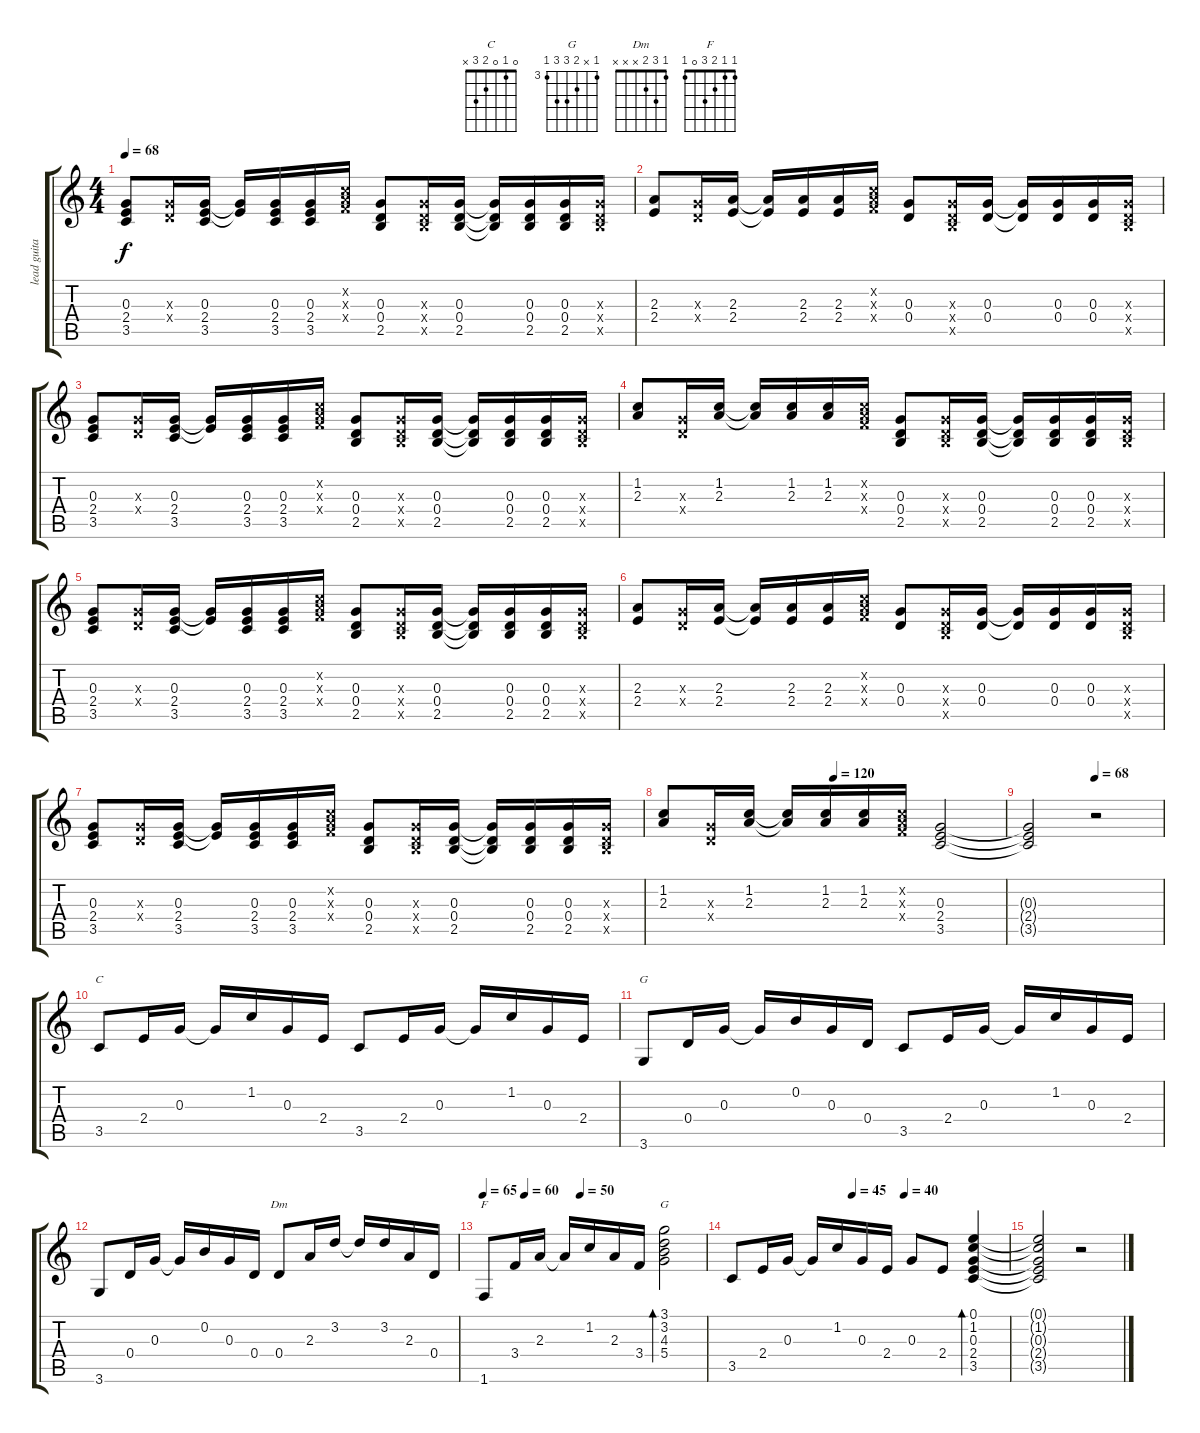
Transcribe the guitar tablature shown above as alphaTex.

\track ("lead guitar" "lead guita") {instrument distortionguitar}
\staff {score tabs}
\tuning (E4 B3 G3 D3 A2 E2) {hide}
\chord ("C" 0 1 0 2 3 x)
\chord ("G" 3 0 0 0 2 3)
\chord ("Dm" 1 3 2 x x x)
\chord ("F" 1 1 2 3 0 1)
\chord ("G" 3 x 4 5 5 3) {firstfret 3}
\ts (4 4)
\tempo 68
\clef g2
\ks c
(0.3 2.4 3.5).8{dy f} (0.3{x} 0.4{x}).16 (0.3 2.4 3.5).16 (0.3{t} 2.4{t}).16 (0.3 2.4 3.5).16 (0.3 2.4 3.5).16 (1.2{x} 2.3{x} 3.4{x}).16 (0.3 0.4 2.5).8 (0.3{x} 0.4{x} 2.5{x}).16 (0.3 0.4 2.5).16 (0.3{t} 0.4{t} 2.5{t}).16 (0.3 0.4 2.5).16 (0.3 0.4 2.5).16 (0.3{x} 0.4{x} 2.5{x}).16 |
(2.3 2.4).8 (0.3{x} 0.4{x}).16 (2.3 2.4).16 (2.3{t} 2.4{t}).16 (2.3 2.4).16 (2.3 2.4).16 (1.2{x} 2.3{x} 3.4{x}).16 (0.3 0.4).8 (0.3{x} 0.4{x} 2.5{x}).16 (0.3 0.4).16 (0.3{t} 0.4{t}).16 (0.3 0.4).16 (0.3 0.4).16 (0.3{x} 0.4{x} 2.5{x}).16 |
(0.3 2.4 3.5).8 (0.3{x} 0.4{x}).16 (0.3 2.4 3.5).16 (0.3{t} 2.4{t}).16 (0.3 2.4 3.5).16 (0.3 2.4 3.5).16 (1.2{x} 2.3{x} 3.4{x}).16 (0.3 0.4 2.5).8 (0.3{x} 0.4{x} 2.5{x}).16 (0.3 0.4 2.5).16 (0.3{t} 0.4{t} 2.5{t}).16 (0.3 0.4 2.5).16 (0.3 0.4 2.5).16 (0.3{x} 0.4{x} 2.5{x}).16 |
(1.2 2.3).8 (0.3{x} 0.4{x}).16 (1.2 2.3).16 (1.2{t} 2.3{t}).16 (1.2 2.3).16 (1.2 2.3).16 (1.2{x} 2.3{x} 3.4{x}).16 (0.3 0.4 2.5).8 (0.3{x} 0.4{x} 2.5{x}).16 (0.3 0.4 2.5).16 (0.3{t} 0.4{t} 2.5{t}).16 (0.3 0.4 2.5).16 (0.3 0.4 2.5).16 (0.3{x} 0.4{x} 2.5{x}).16 |
(0.3 2.4 3.5).8 (0.3{x} 0.4{x}).16 (0.3 2.4 3.5).16 (0.3{t} 2.4{t}).16 (0.3 2.4 3.5).16 (0.3 2.4 3.5).16 (1.2{x} 2.3{x} 3.4{x}).16 (0.3 0.4 2.5).8 (0.3{x} 0.4{x} 2.5{x}).16 (0.3 0.4 2.5).16 (0.3{t} 0.4{t} 2.5{t}).16 (0.3 0.4 2.5).16 (0.3 0.4 2.5).16 (0.3{x} 0.4{x} 2.5{x}).16 |
(2.3 2.4).8 (0.3{x} 0.4{x}).16 (2.3 2.4).16 (2.3{t} 2.4{t}).16 (2.3 2.4).16 (2.3 2.4).16 (1.2{x} 2.3{x} 3.4{x}).16 (0.3 0.4).8 (0.3{x} 0.4{x} 2.5{x}).16 (0.3 0.4).16 (0.3{t} 0.4{t}).16 (0.3 0.4).16 (0.3 0.4).16 (0.3{x} 0.4{x} 2.5{x}).16 |
(0.3 2.4 3.5).8 (0.3{x} 0.4{x}).16 (0.3 2.4 3.5).16 (0.3{t} 2.4{t}).16 (0.3 2.4 3.5).16 (0.3 2.4 3.5).16 (1.2{x} 2.3{x} 3.4{x}).16 (0.3 0.4 2.5).8 (0.3{x} 0.4{x} 2.5{x}).16 (0.3 0.4 2.5).16 (0.3{t} 0.4{t} 2.5{t}).16 (0.3 0.4 2.5).16 (0.3 0.4 2.5).16 (0.3{x} 0.4{x} 2.5{x}).16 |
\tempo (120 0.5)
(1.2 2.3).8 (0.3{x} 0.4{x}).16 (1.2 2.3).16 (1.2{t} 2.3{t}).16 (1.2 2.3).16 (1.2 2.3).16 (1.2{x} 2.3{x} 3.4{x}).16 (0.3 2.4 3.5).2 |
\tempo (68 0.5)
(0.3{t} 2.4{t} 3.5{t}).2 r.2 |
3.5.8{ch "C" instrument acousticguitarsteel} 2.4.16 0.3.16 0.3{t}.16 1.2.16 0.3.16 2.4.16 3.5.8 2.4.16 0.3.16 0.3{t}.16 1.2.16 0.3.16 2.4.16 |
3.6.8{ch "G"} 0.4.16 0.3.16 0.3{t}.16 0.2.16 0.3.16 0.4.16 3.5.8 2.4.16 0.3.16 0.3{t}.16 1.2.16 0.3.16 2.4.16 |
3.6.8 0.4.16 0.3.16 0.3{t}.16 0.2.16 0.3.16 0.4.16 0.4.8{ch "Dm"} 2.3.16 3.2.16 3.2{t}.16 3.2.16 2.3.16 0.4.16 |
\tempo (50 0.4375)
\tempo 65
\tempo (60 0.1875)
1.6.8{ch "F"} 3.4.16 2.3.16 2.3{t}.16 1.2.16 2.3.16 3.4.16 (3.1 3.2 4.3 5.4).2{bd 480 ch "G"} |
\tempo (45 0.4375)
\tempo (40 0.625)
3.5.8 2.4.16 0.3.16 0.3{t}.16 1.2.16 0.3.16 2.4.16 0.3.8 2.4.8 (0.1 1.2 0.3 2.4 3.5).4{bd 240} |
(0.1{t} 1.2{t} 0.3{t} 2.4{t} 3.5{t}).2 r.2
